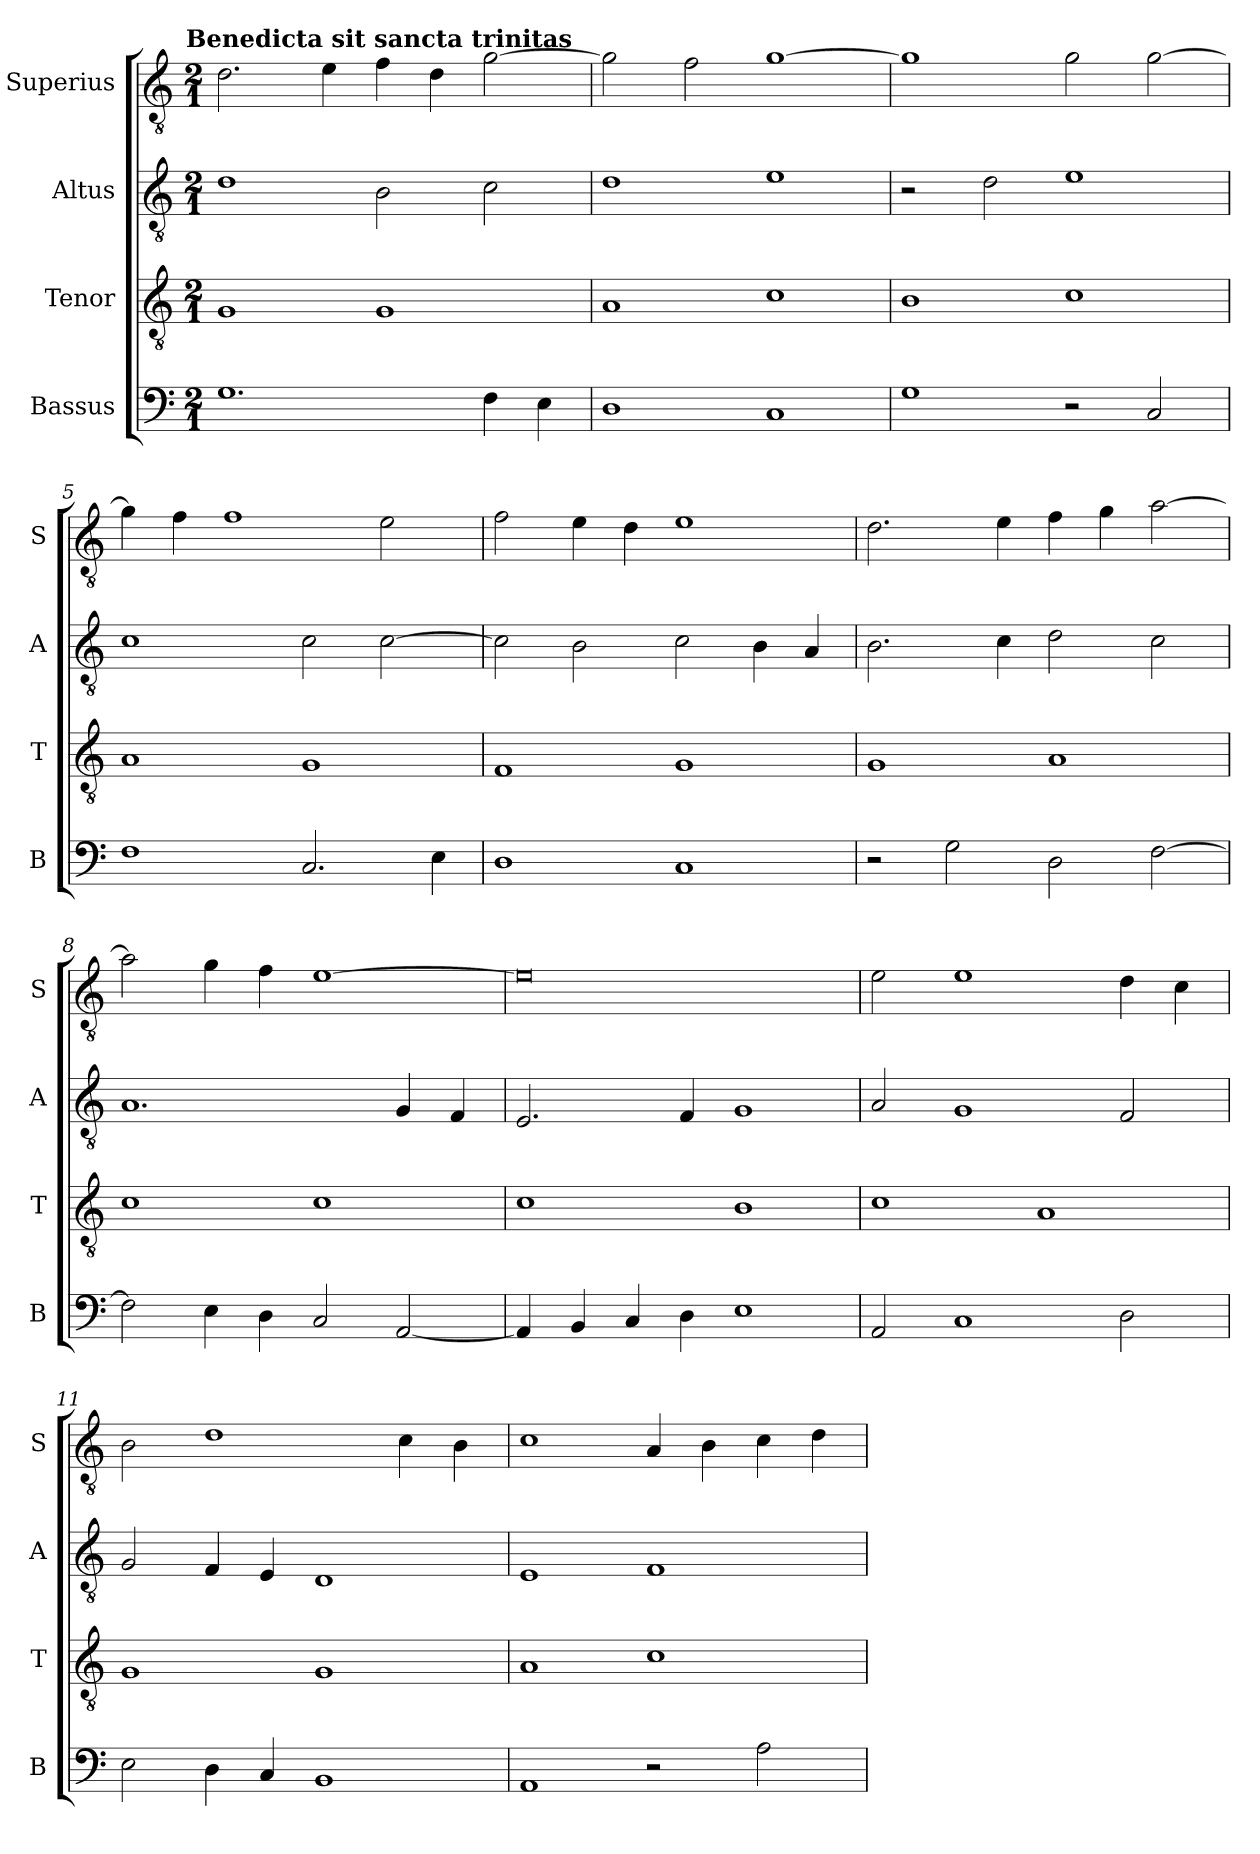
**kern	**kern	**kern	**kern
*part4	*part3	*part2	*part1
*staff4	*staff3	*staff2	*staff1
*I"Bassus	*I"Tenor	*I"Altus	*I"Superius
*I'B	*I'T	*I'A	*I'S
*clefF4	*clefGv2	*clefGv2	*clefGv2
*k[]	*k[]	*k[]	*k[]
*a:	*a:	*a:	*a:
!!LO:TX:omd:t=Benedicta sit sancta trinitas
*M2/1	*M2/1	*M2/1	*M2/1
=	=	=	=
1.G	1G	1d	2.d
.	.	.	4e
.	1G	2B	4f
.	.	.	4d
4F	.	2c	[2g
4E	.	.	.
=3	=3	=3	=3
1D	1A	1d	2g]
.	.	.	2f
1C	1c	1e	[1g
=4	=4	=4	=4
1G	1B	2r	1g]
.	.	2d	.
2r	1c	1e	2g
2C	.	.	[2g
=5	=5	=5	=5
1F	1A	1c	4g]
.	.	.	4f
.	.	.	1f
2.C	1G	2c	.
.	.	[2c	2e
4E	.	.	.
=6	=6	=6	=6
1D	1F	2c]	2f
.	.	2B	4e
.	.	.	4d
1C	1G	2c	1e
.	.	4B	.
.	.	4A	.
=7	=7	=7	=7
2r	1G	2.B	2.d
2G	.	.	.
.	.	4c	4e
2D	1A	2d	4f
.	.	.	4g
[2F	.	2c	[2a
=8	=8	=8	=8
2F]	1c	1.A	2a]
4E	.	.	4g
4D	.	.	4f
2C	1c	.	[1e
[2AA	.	4G	.
.	.	4F	.
=9	=9	=9	=9
4AA]	1c	2.E	0e]
4BB	.	.	.
4C	.	.	.
4D	.	4F	.
1E	1B	1G	.
=10	=10	=10	=10
2AA	1c	2A	2e
1C	.	1G	1e
.	1A	.	.
2D	.	2F	4d
.	.	.	4c
=11	=11	=11	=11
2E	1G	2G	2B
4D	.	4F	1d
4C	.	4E	.
1BB	1G	1D	.
.	.	.	4c
.	.	.	4B
=12	=12	=12	=12
1AA	1A	1E	1c
2r	1c	1F	4A
.	.	.	4B
2A	.	.	4c
.	.	.	4d
=	=	=	=
*-	*-	*-	*-
